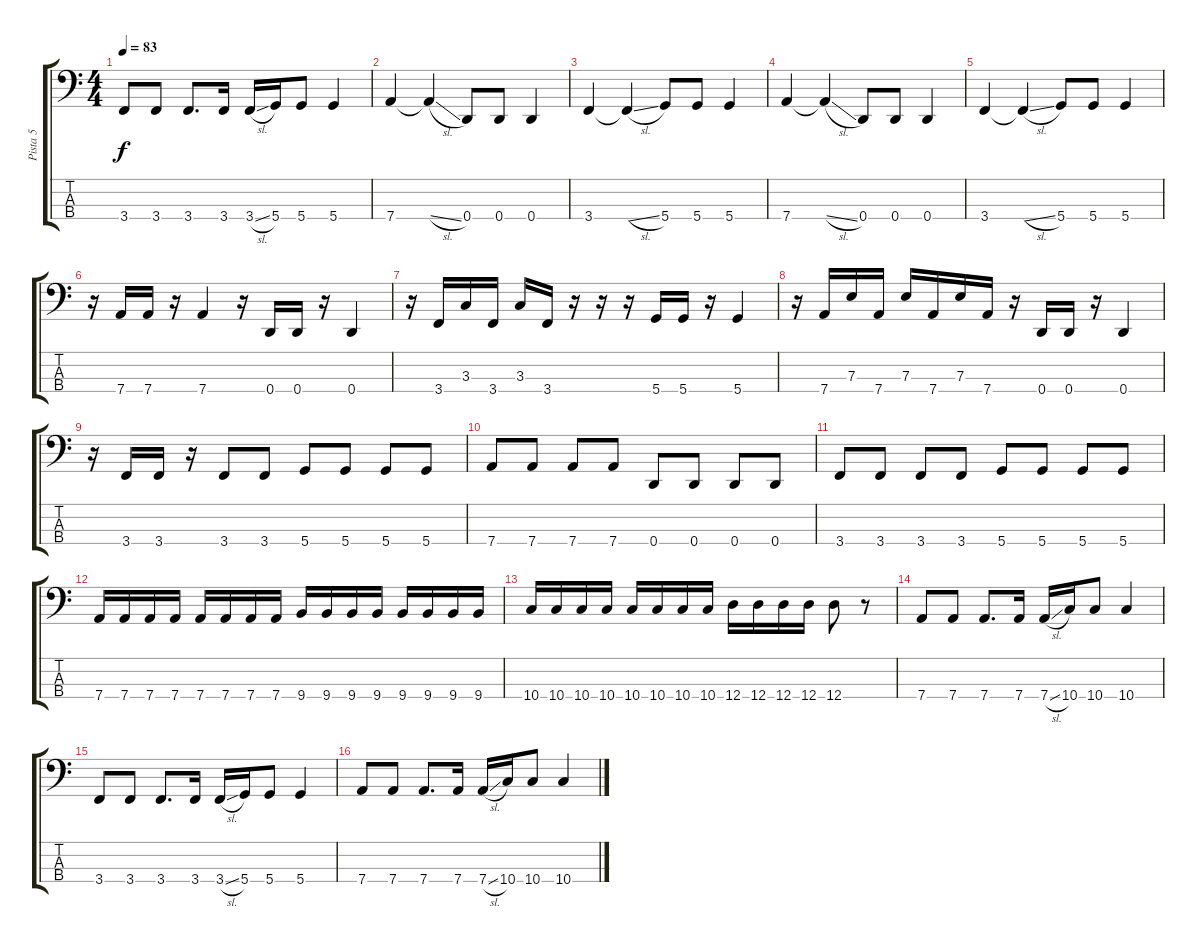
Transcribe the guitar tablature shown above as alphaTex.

\track ("Pista 5" "Pista 5") {instrument electricbassfinger}
\staff {score tabs}
\tuning (G2 D2 A1 D1) {hide}
\ts (4 4)
\tempo 83
\clef f4
\ks c
3.4.8{dy f} 3.4.8 3.4.8{d} 3.4.16 3.4{sl}.16 5.4.16 5.4.8 5.4.4 |
7.4.4 7.4{sl t}.4 0.4.8 0.4.8 0.4.4 |
3.4.4 3.4{sl t}.4 5.4.8 5.4.8 5.4.4 |
7.4.4 7.4{sl t}.4 0.4.8 0.4.8 0.4.4 |
3.4.4 3.4{sl t}.4 5.4.8 5.4.8 5.4.4 |
r.16 7.4.16 7.4.16 r.16 7.4.4 r.16 0.4.16 0.4.16 r.16 0.4.4 |
r.16 3.4.16 3.3.16 3.4.16 3.3.16 3.4.16 r.16 r.16 r.16 5.4.16 5.4.16 r.16 5.4.4 |
r.16 7.4.16 7.3.16 7.4.16 7.3.16 7.4.16 7.3.16 7.4.16 r.16 0.4.16 0.4.16 r.16 0.4.4 |
r.16 3.4.16 3.4.16 r.16 3.4.8 3.4.8 5.4.8 5.4.8 5.4.8 5.4.8 |
7.4.8 7.4.8 7.4.8 7.4.8 0.4.8 0.4.8 0.4.8 0.4.8 |
3.4.8 3.4.8 3.4.8 3.4.8 5.4.8 5.4.8 5.4.8 5.4.8 |
7.4.16 7.4.16 7.4.16 7.4.16 7.4.16 7.4.16 7.4.16 7.4.16 9.4.16 9.4.16 9.4.16 9.4.16 9.4.16 9.4.16 9.4.16 9.4.16 |
10.4.16 10.4.16 10.4.16 10.4.16 10.4.16 10.4.16 10.4.16 10.4.16 12.4.16 12.4.16 12.4.16 12.4.16 12.4.8 r.8 |
7.4.8 7.4.8 7.4.8{d} 7.4.16 7.4{sl}.16 10.4.16 10.4.8 10.4.4 |
3.4.8 3.4.8 3.4.8{d} 3.4.16 3.4{sl}.16 5.4.16 5.4.8 5.4.4 |
7.4.8 7.4.8 7.4.8{d} 7.4.16 7.4{sl}.16 10.4.16 10.4.8 10.4.4
